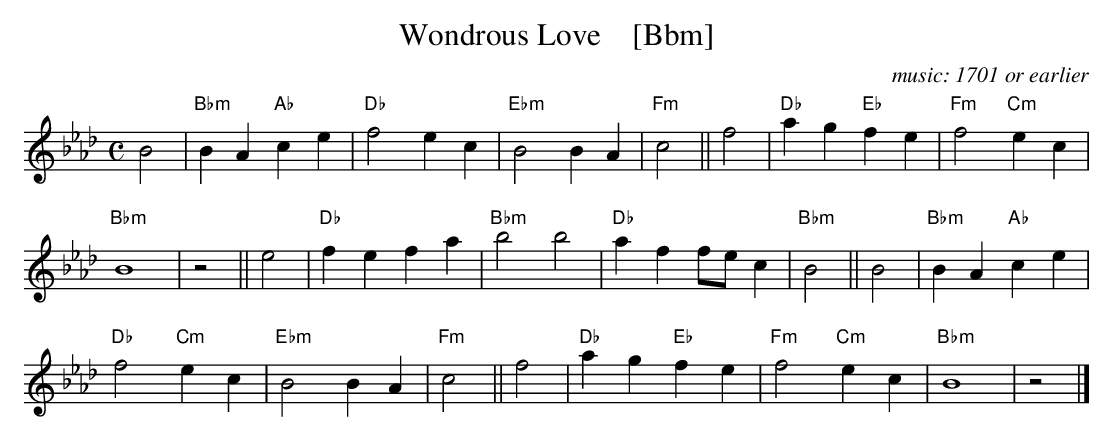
X:1
T: Wondrous Love    [Bbm]
C: music: 1701 or earlier
M: C
L: 1/4
K: Bb dor
B2 | "Bbm"BA "Ab"ce | "Db"f2 ec | "Ebm"B2 BA | "Fm"c2 || f2 | "Db"ag "Eb"fe | "Fm"f2 "Cm"ec |
"Bbm"B4 | z2 || e2  | "Db"fe fa | "Bbm"b2 b2 | "Db"af f/e/c | "Bbm"B2 || B2 | "Bbm"BA "Ab"ce |
"Db"f2 "Cm"ec | "Ebm"B2 BA | "Fm"c2 || f2 | "Db"ag "Eb"fe | "Fm"f2 "Cm"ec | "Bbm"B4 | z2 |]
